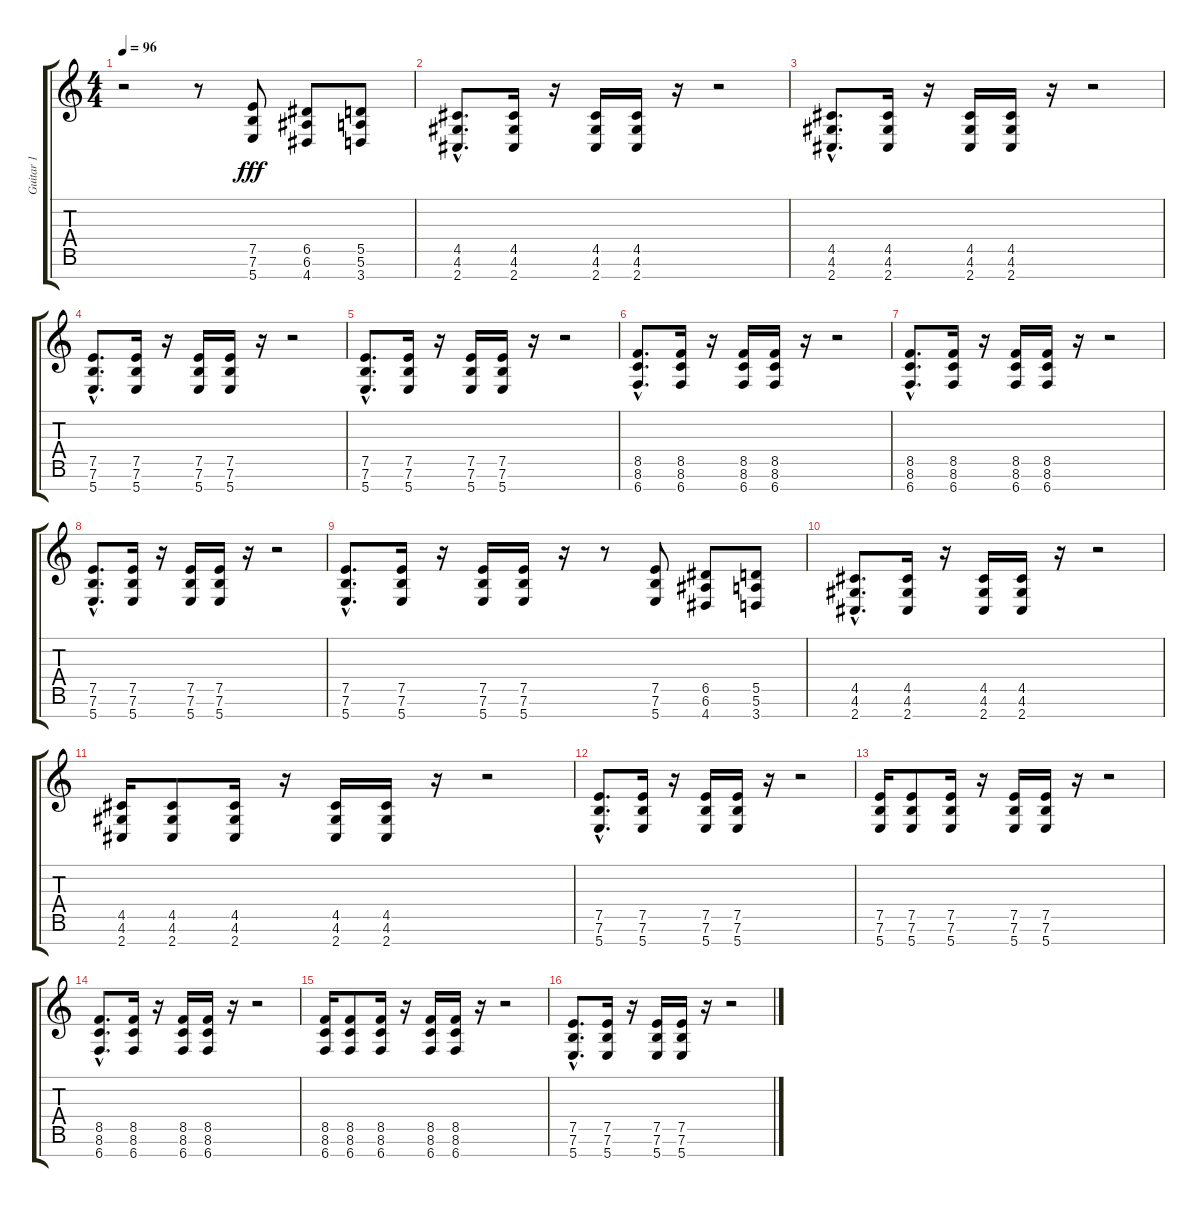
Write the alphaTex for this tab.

\track ("Guitar 1" "Guitar 1") {instrument distortionguitar}
\staff {score tabs}
\tuning (E4 B3 G3 D3 A2 E2 B1) {hide}
\ts (4 4)
\tempo 96
\clef g2
\ks c
r.2{dy fff instrument distortionguitar} r.8 (7.5 7.6 5.7).8 (6.5 6.6 4.7).8 (5.5 5.6 3.7).8 |
(4.5{hac} 4.6{hac} 2.7{hac}).8{d} (4.5 4.6 2.7).16 r.16 (4.5 4.6 2.7).16 (4.5 4.6 2.7).16 r.16 r.2 |
(4.5{hac} 4.6{hac} 2.7{hac}).8{d} (4.5 4.6 2.7).16 r.16 (4.5 4.6 2.7).16 (4.5 4.6 2.7).16 r.16 r.2 |
(7.5{hac} 7.6{hac} 5.7{hac}).8{d} (7.5 7.6 5.7).16 r.16 (7.5 7.6 5.7).16 (7.5 7.6 5.7).16 r.16 r.2 |
(7.5{hac} 7.6{hac} 5.7{hac}).8{d} (7.5 7.6 5.7).16 r.16 (7.5 7.6 5.7).16 (7.5 7.6 5.7).16 r.16 r.2 |
(8.5{hac} 8.6{hac} 6.7{hac}).8{d} (8.5 8.6 6.7).16 r.16 (8.5 8.6 6.7).16 (8.5 8.6 6.7).16 r.16 r.2 |
(8.5{hac} 8.6{hac} 6.7{hac}).8{d} (8.5 8.6 6.7).16 r.16 (8.5 8.6 6.7).16 (8.5 8.6 6.7).16 r.16 r.2 |
(7.5{hac} 7.6{hac} 5.7{hac}).8{d} (7.5 7.6 5.7).16 r.16 (7.5 7.6 5.7).16 (7.5 7.6 5.7).16 r.16 r.2 |
(7.5{hac} 7.6{hac} 5.7{hac}).8{d} (7.5 7.6 5.7).16 r.16 (7.5 7.6 5.7).16 (7.5 7.6 5.7).16 r.16 r.8 (7.5 7.6 5.7).8 (6.5 6.6 4.7).8 (5.5 5.6 3.7).8 |
(4.5{hac} 4.6{hac} 2.7{hac}).8{d} (4.5 4.6 2.7).16 r.16 (4.5 4.6 2.7).16 (4.5 4.6 2.7).16 r.16 r.2 |
(4.5 4.6 2.7).16 (4.5 4.6 2.7).8 (4.5 4.6 2.7).16 r.16 (4.5 4.6 2.7).16 (4.5 4.6 2.7).16 r.16 r.2 |
(7.5{hac} 7.6{hac} 5.7{hac}).8{d} (7.5 7.6 5.7).16 r.16 (7.5 7.6 5.7).16 (7.5 7.6 5.7).16 r.16 r.2 |
(7.5 7.6 5.7).16 (7.5 7.6 5.7).8 (7.5 7.6 5.7).16 r.16 (7.5 7.6 5.7).16 (7.5 7.6 5.7).16 r.16 r.2 |
(8.5{hac} 8.6{hac} 6.7{hac}).8{d} (8.5 8.6 6.7).16 r.16 (8.5 8.6 6.7).16 (8.5 8.6 6.7).16 r.16 r.2 |
(8.5 8.6 6.7).16 (8.5 8.6 6.7).8 (8.5 8.6 6.7).16 r.16 (8.5 8.6 6.7).16 (8.5 8.6 6.7).16 r.16 r.2 |
(7.5{hac} 7.6{hac} 5.7{hac}).8{d} (7.5 7.6 5.7).16 r.16 (7.5 7.6 5.7).16 (7.5 7.6 5.7).16 r.16 r.2
